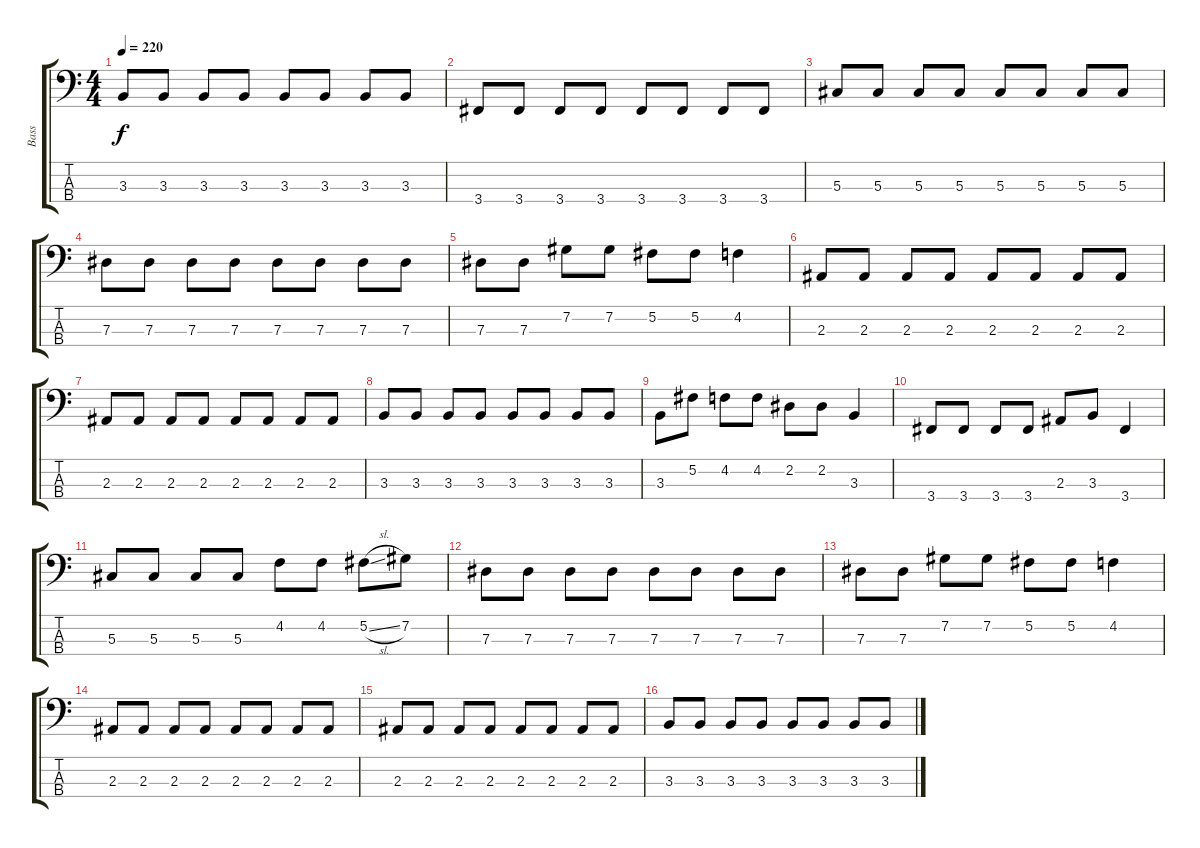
\track ("Bass" "Bass") {instrument electricbasspick}
\staff {score tabs}
\tuning (Gb2 Db2 Ab1 Eb1) {hide}
\ts (4 4)
\tempo 220
\clef f4
\ks c
3.3.8{dy f} 3.3.8 3.3.8 3.3.8 3.3.8 3.3.8 3.3.8 3.3.8 |
3.4.8 3.4.8 3.4.8 3.4.8 3.4.8 3.4.8 3.4.8 3.4.8 |
5.3.8 5.3.8 5.3.8 5.3.8 5.3.8 5.3.8 5.3.8 5.3.8 |
7.3.8 7.3.8 7.3.8 7.3.8 7.3.8 7.3.8 7.3.8 7.3.8 |
7.3.8 7.3.8 7.2.8 7.2.8 5.2.8 5.2.8 4.2.4 |
2.3.8 2.3.8 2.3.8 2.3.8 2.3.8 2.3.8 2.3.8 2.3.8 |
2.3.8 2.3.8 2.3.8 2.3.8 2.3.8 2.3.8 2.3.8 2.3.8 |
3.3.8 3.3.8 3.3.8 3.3.8 3.3.8 3.3.8 3.3.8 3.3.8 |
3.3.8 5.2.8 4.2.8 4.2.8 2.2.8 2.2.8 3.3.4 |
3.4.8 3.4.8 3.4.8 3.4.8 2.3.8 3.3.8 3.4.4 |
5.3.8 5.3.8 5.3.8 5.3.8 4.2.8 4.2.8 5.2{sl}.8 7.2.8 |
7.3.8 7.3.8 7.3.8 7.3.8 7.3.8 7.3.8 7.3.8 7.3.8 |
7.3.8 7.3.8 7.2.8 7.2.8 5.2.8 5.2.8 4.2.4 |
2.3.8 2.3.8 2.3.8 2.3.8 2.3.8 2.3.8 2.3.8 2.3.8 |
2.3.8 2.3.8 2.3.8 2.3.8 2.3.8 2.3.8 2.3.8 2.3.8 |
3.3.8 3.3.8 3.3.8 3.3.8 3.3.8 3.3.8 3.3.8 3.3.8
